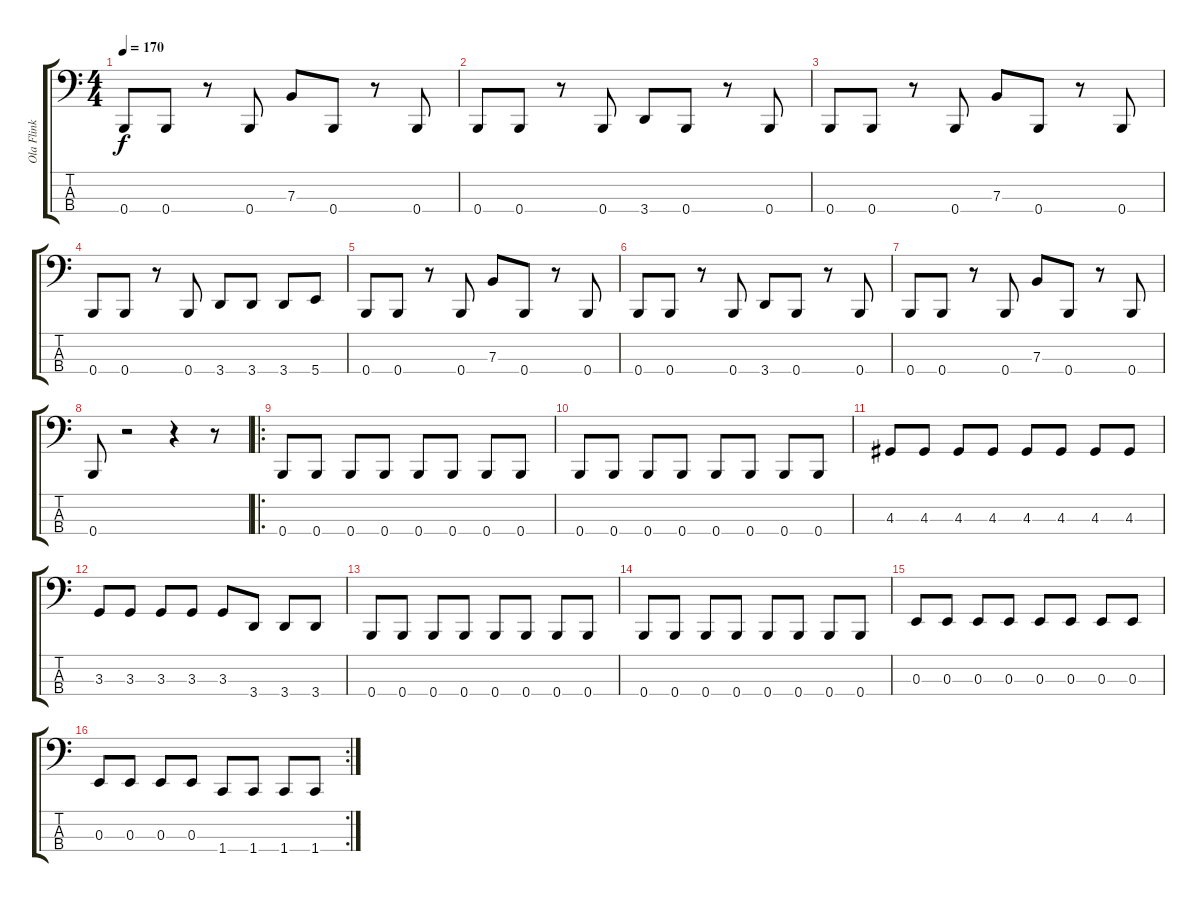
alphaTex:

\track ("Ola Flink" "Ola Flink") {instrument electricbasspick}
\staff {score tabs}
\tuning (Eb2 A1 E1 B0) {hide}
\ts (4 4)
\tempo 170
\clef f4
\ks c
0.4.8{dy f} 0.4.8 r.8 0.4.8 7.3.8 0.4.8 r.8 0.4.8 |
0.4.8 0.4.8 r.8 0.4.8 3.4.8 0.4.8 r.8 0.4.8 |
0.4.8 0.4.8 r.8 0.4.8 7.3.8 0.4.8 r.8 0.4.8 |
0.4.8 0.4.8 r.8 0.4.8 3.4.8 3.4.8 3.4.8 5.4.8 |
0.4.8 0.4.8 r.8 0.4.8 7.3.8 0.4.8 r.8 0.4.8 |
0.4.8 0.4.8 r.8 0.4.8 3.4.8 0.4.8 r.8 0.4.8 |
0.4.8 0.4.8 r.8 0.4.8 7.3.8 0.4.8 r.8 0.4.8 |
0.4.8 r.2 r.4 r.8 |
\ro
0.4.8 0.4.8 0.4.8 0.4.8 0.4.8 0.4.8 0.4.8 0.4.8 |
0.4.8 0.4.8 0.4.8 0.4.8 0.4.8 0.4.8 0.4.8 0.4.8 |
4.3.8 4.3.8 4.3.8 4.3.8 4.3.8 4.3.8 4.3.8 4.3.8 |
3.3.8 3.3.8 3.3.8 3.3.8 3.3.8 3.4.8 3.4.8 3.4.8 |
0.4.8 0.4.8 0.4.8 0.4.8 0.4.8 0.4.8 0.4.8 0.4.8 |
0.4.8 0.4.8 0.4.8 0.4.8 0.4.8 0.4.8 0.4.8 0.4.8 |
0.3.8 0.3.8 0.3.8 0.3.8 0.3.8 0.3.8 0.3.8 0.3.8 |
\rc 2
0.3.8 0.3.8 0.3.8 0.3.8 1.4.8 1.4.8 1.4.8 1.4.8
